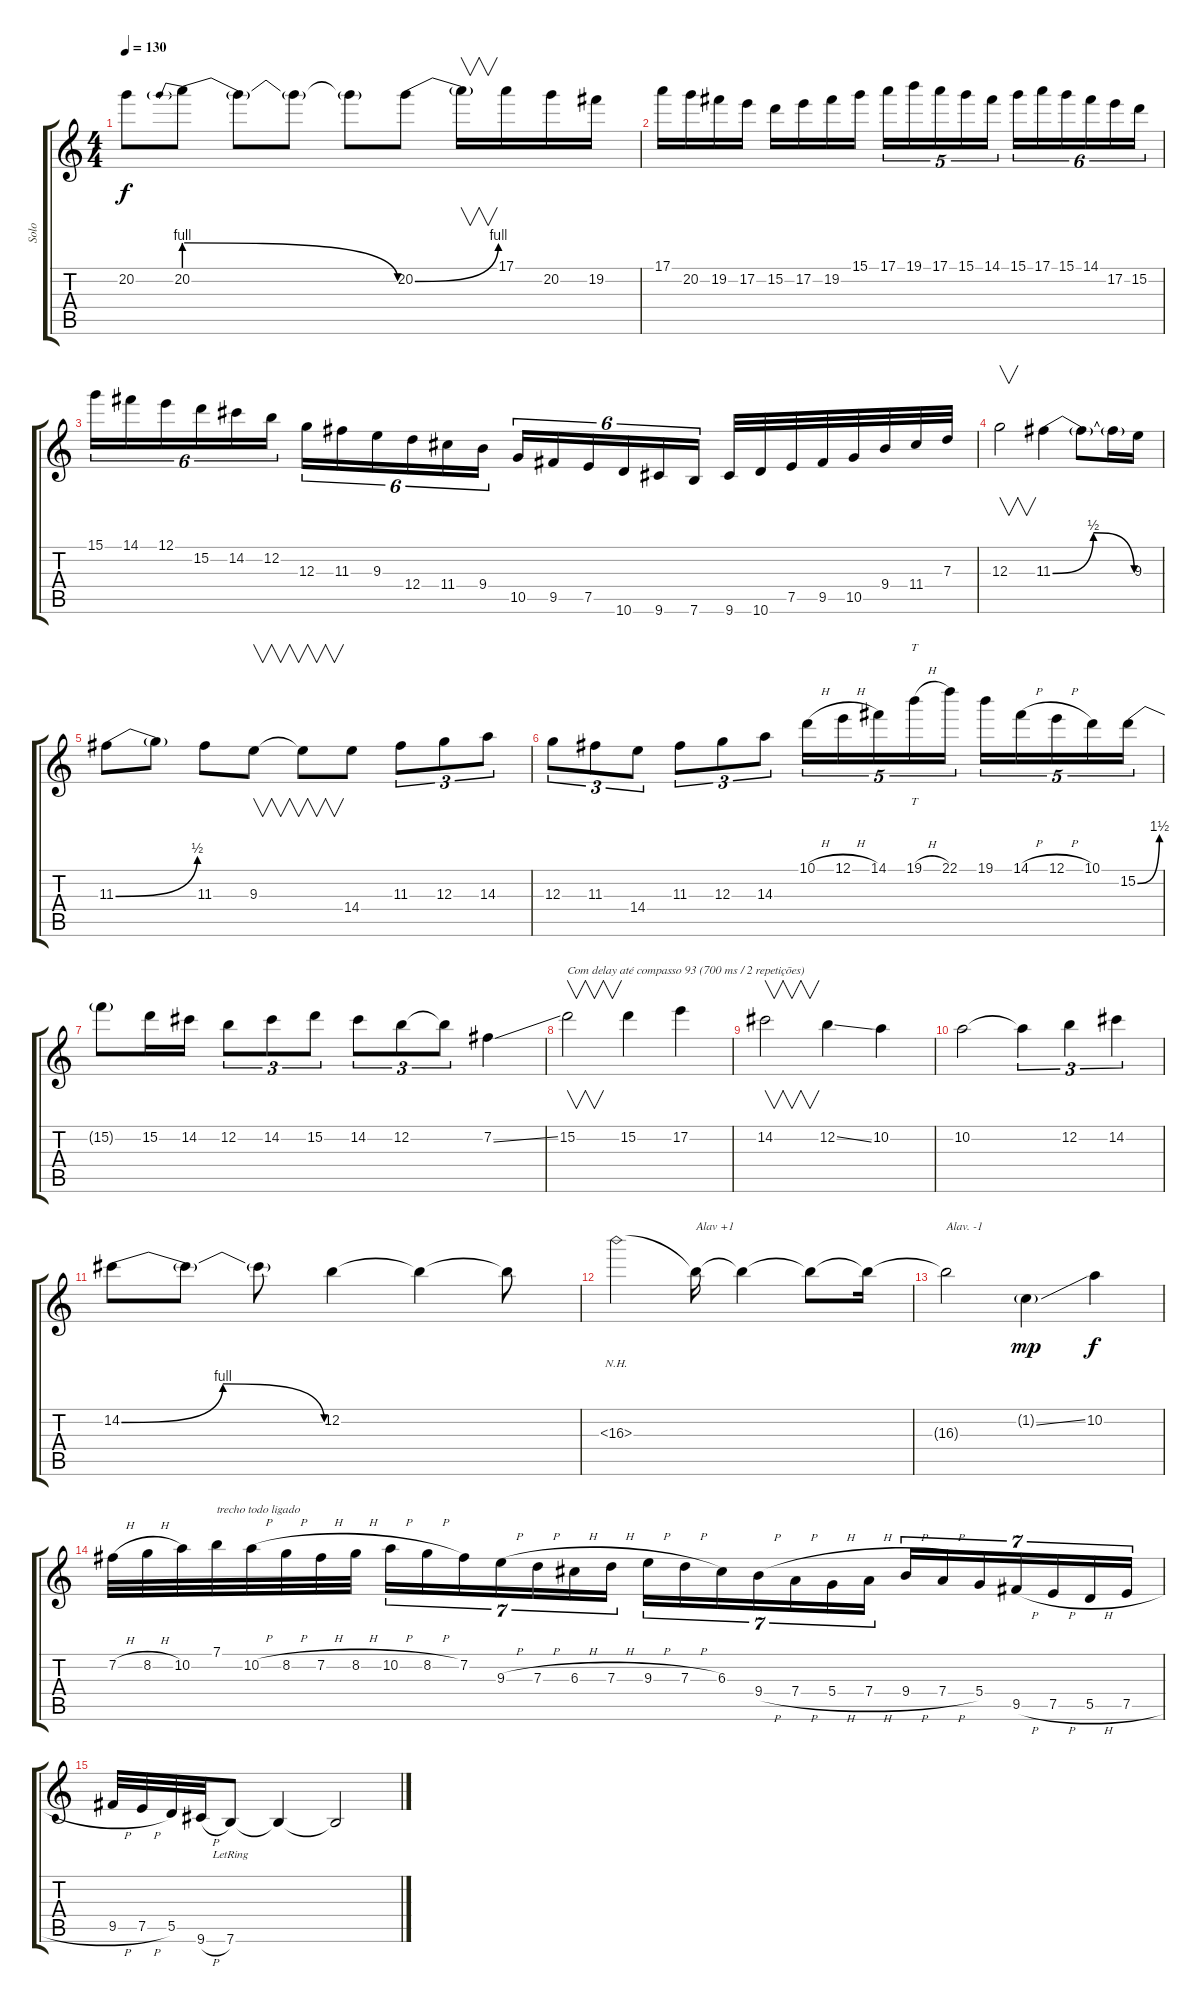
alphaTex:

\track ("Solo" "Solo") {instrument overdrivenguitar}
\staff {score tabs}
\tuning (E4 B3 G3 D3 A2 E2) {hide}
\ts (4 4)
\tempo 130
\clef g2
\ks c
20.2{t}.8{dy f} 20.2{be (prebendrelease 0 4 60 0)}.8 20.2{t}.8 20.2{t}.8 20.2{t}.8 20.2{be (bend 0 0 60 4)}.8 20.2{t}.16{v} 17.1.16 20.2.16 19.2.16 |
17.1.16 20.2.16 19.2.16 17.2.16 15.2.16 17.2.16 19.2.16 15.1.16 17.1.16{tu (5 4)} 19.1.16{tu (5 4)} 17.1.16{tu (5 4)} 15.1.16{tu (5 4)} 14.1.16{tu (5 4)} 15.1.16{tu (6 4)} 17.1.16{tu (6 4)} 15.1.16{tu (6 4)} 14.1.16{tu (6 4)} 17.2.16{tu (6 4)} 15.2.16{tu (6 4)} |
15.1.16{tu (6 4)} 14.1.16{tu (6 4)} 12.1.16{tu (6 4)} 15.2.16{tu (6 4)} 14.2.16{tu (6 4)} 12.2.16{tu (6 4)} 12.3.16{tu (6 4)} 11.3.16{tu (6 4)} 9.3.16{tu (6 4)} 12.4.16{tu (6 4)} 11.4.16{tu (6 4)} 9.4.16{tu (6 4)} 10.5.16{tu (6 4)} 9.5.16{tu (6 4)} 7.5.16{tu (6 4)} 10.6.16{tu (6 4)} 9.6.16{tu (6 4)} 7.6.16{tu (6 4)} 9.6.32 10.6.32 7.5.32 9.5.32 10.5.32 9.4.32 11.4.32 7.3.32 |
12.3.2{v} 11.3{be (bendrelease 0 0 30 2 30 2 60 0)}.4 11.3{t}.8 11.3{t}.16 9.3.16 |
11.3{be (bend 0 0 60 2)}.8 11.3{t}.8 11.3.8 9.3.8{v} 9.3{t}.8{v} 14.4.8 11.3.8{tu (3 2)} 12.3.8{tu (3 2)} 14.3.8{tu (3 2)} |
12.3.8{tu (3 2)} 11.3.8{tu (3 2)} 14.4.8{tu (3 2)} 11.3.8{tu (3 2)} 12.3.8{tu (3 2)} 14.3.8{tu (3 2)} 10.1{h}.16{tu (5 4)} 12.1{h}.16{tu (5 4)} 14.1.16{tu (5 4)} 19.1{h}.16{tt tu (5 4)} 22.1.16{tu (5 4)} 19.1.16{tu (5 4)} 14.1{h}.16{tu (5 4)} 12.1{h}.16{tu (5 4)} 10.1.16{tu (5 4)} 15.2{be (bend 0 0 60 6)}.16{tu (5 4)} |
15.2{t}.8 15.2.16 14.2.16 12.2.8{tu (3 2)} 14.2.8{tu (3 2)} 15.2.8{tu (3 2)} 14.2.8{tu (3 2)} 12.2.8{tu (3 2)} 12.2{t}.8{tu (3 2)} 7.2{ss}.4 |
15.2.2{v txt "Com delay até compasso 93 (700 ms / 2 repetições)"} 15.2.4 17.2.4 |
14.2.2{v} 12.2{ss}.4 10.2.4 |
10.2.2 10.2{t}.4{tu (3 2)} 12.2.4{tu (3 2)} 14.2.4{tu (3 2)} |
14.2{be (bendrelease 0 0 30 4 30 4 60 0)}.8 14.2{t}.8 14.2{t}.8 12.2.4 12.2{t}.4 12.2{t}.8 |
16.3{nh}.2 16.3{t}.16{txt "Alav +1"} 16.3{t}.4 16.3{t}.8 16.3{t}.16 |
16.3{t}.2{txt "Alav. -1"} 1.2{ss g}.4{dy mp} 10.2.4{dy f} |
7.2{h}.32 8.2{h}.32 10.2.32 7.1.32{txt "trecho todo ligado"} 10.2{h}.32 8.2{h}.32 7.2{h}.32 8.2{h}.32 10.2{h}.16{tu (7 4)} 8.2{h}.16{tu (7 4)} 7.2.16{tu (7 4)} 9.3{h}.16{tu (7 4)} 7.3{h}.16{tu (7 4)} 6.3{h}.16{tu (7 4)} 7.3{h}.16{tu (7 4)} 9.3{h}.16{tu (7 4)} 7.3{h}.16{tu (7 4)} 6.3.16{tu (7 4)} 9.4{h}.16{tu (7 4)} 7.4{h}.16{tu (7 4)} 5.4{h}.16{tu (7 4)} 7.4{h}.16{tu (7 4)} 9.4{h}.16{tu (7 4)} 7.4{h}.16{tu (7 4)} 5.4.16{tu (7 4)} 9.5{h}.16{tu (7 4)} 7.5{h}.16{tu (7 4)} 5.5{h}.16{tu (7 4)} 7.5{h}.16{tu (7 4)} |
9.5{h}.32 7.5{h}.32 5.5.32 9.6{h}.32 7.6{lr}.8 7.6{t}.4 7.6{t}.2
